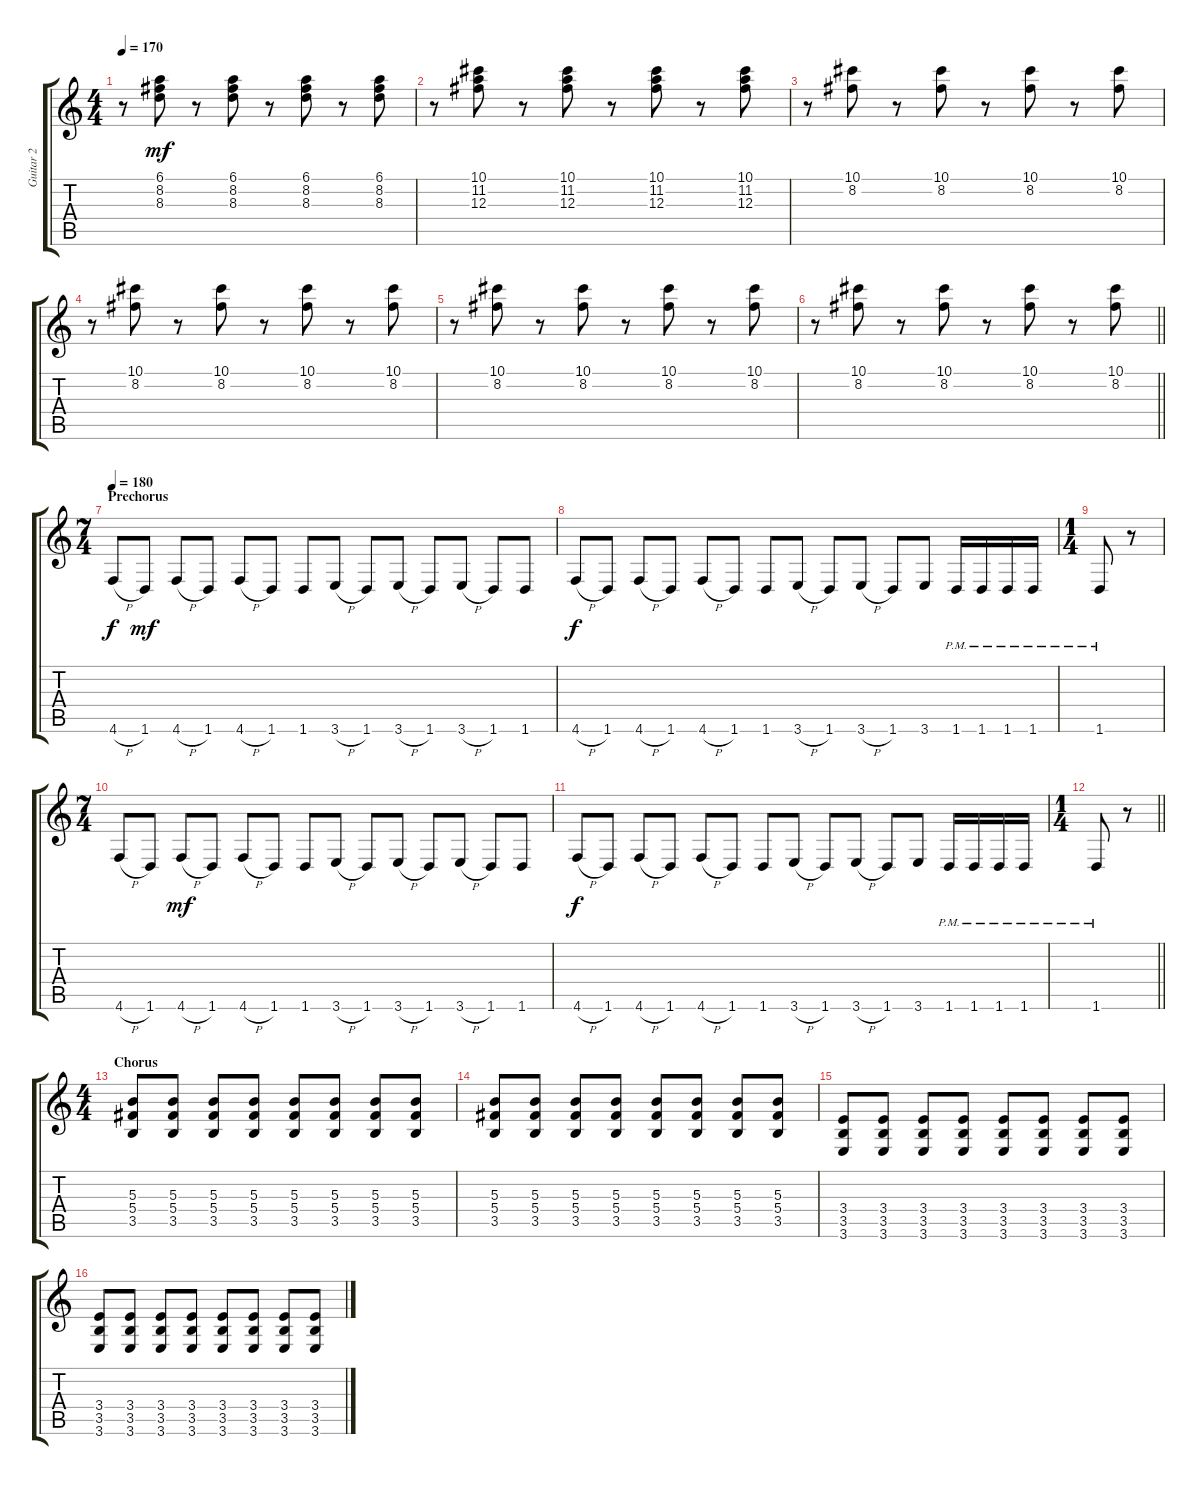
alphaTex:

\track ("Guitar 2" "Guitar 2") {instrument distortionguitar}
\staff {score tabs}
\tuning (Eb4 Bb3 Gb3 Db3 Ab2 Db2) {hide}
\ts (4 4)
\tempo 170
\clef g2
\ks c
r.8{dy mf} (6.1 8.2 8.3).8 r.8 (6.1 8.2 8.3).8 r.8 (6.1 8.2 8.3).8 r.8 (6.1 8.2 8.3).8 |
r.8 (10.1 11.2 12.3).8 r.8 (10.1 11.2 12.3).8 r.8 (10.1 11.2 12.3).8 r.8 (10.1 11.2 12.3).8 |
r.8 (10.1 8.2).8 r.8 (10.1 8.2).8 r.8 (10.1 8.2).8 r.8 (10.1 8.2).8 |
r.8 (10.1 8.2).8 r.8 (10.1 8.2).8 r.8 (10.1 8.2).8 r.8 (10.1 8.2).8 |
r.8 (10.1 8.2).8 r.8 (10.1 8.2).8 r.8 (10.1 8.2).8 r.8 (10.1 8.2).8 |
\barLineRight lightlight
r.8 (10.1 8.2).8 r.8 (10.1 8.2).8 r.8 (10.1 8.2).8 r.8 (10.1 8.2).8 |
\ts (7 4)
\section ("" "Prechorus")
\tempo 180
4.6{h}.8{dy f volume 12 instrument distortionguitar} 1.6.8{dy mf} 4.6{h}.8 1.6.8 4.6{h}.8 1.6.8 1.6.8 3.6{h}.8 1.6.8 3.6{h}.8 1.6.8 3.6{h}.8 1.6.8 1.6.8 |
4.6{h}.8{dy f} 1.6.8 4.6{h}.8 1.6.8 4.6{h}.8 1.6.8 1.6.8 3.6{h}.8 1.6.8 3.6{h}.8 1.6.8 3.6.8 1.6{pm}.16 1.6{pm}.16 1.6{pm}.16 1.6{pm}.16 |
\ts (1 4)
1.6{pm}.8 r.8 |
\ts (7 4)
4.6{h}.8 1.6.8 4.6{h}.8{dy mf} 1.6.8 4.6{h}.8 1.6.8 1.6.8 3.6{h}.8 1.6.8 3.6{h}.8 1.6.8 3.6{h}.8 1.6.8 1.6.8 |
4.6{h}.8{dy f} 1.6.8 4.6{h}.8 1.6.8 4.6{h}.8 1.6.8 1.6.8 3.6{h}.8 1.6.8 3.6{h}.8 1.6.8 3.6.8 1.6{pm}.16 1.6{pm}.16 1.6{pm}.16 1.6{pm}.16 |
\ts (1 4)
\barLineRight lightlight
1.6{pm}.8 r.8 |
\ts (4 4)
\section ("" "Chorus")
(5.3 5.4 3.5).8{volume 6 instrument overdrivenguitar} (5.3 5.4 3.5).8 (5.3 5.4 3.5).8 (5.3 5.4 3.5).8 (5.3 5.4 3.5).8 (5.3 5.4 3.5).8 (5.3 5.4 3.5).8 (5.3 5.4 3.5).8 |
(5.3 5.4 3.5).8 (5.3 5.4 3.5).8 (5.3 5.4 3.5).8 (5.3 5.4 3.5).8 (5.3 5.4 3.5).8 (5.3 5.4 3.5).8 (5.3 5.4 3.5).8 (5.3 5.4 3.5).8 |
(3.4 3.5 3.6).8 (3.4 3.5 3.6).8 (3.4 3.5 3.6).8 (3.4 3.5 3.6).8 (3.4 3.5 3.6).8 (3.4 3.5 3.6).8 (3.4 3.5 3.6).8 (3.4 3.5 3.6).8 |
(3.4 3.5 3.6).8 (3.4 3.5 3.6).8 (3.4 3.5 3.6).8 (3.4 3.5 3.6).8 (3.4 3.5 3.6).8 (3.4 3.5 3.6).8 (3.4 3.5 3.6).8 (3.4 3.5 3.6).8
